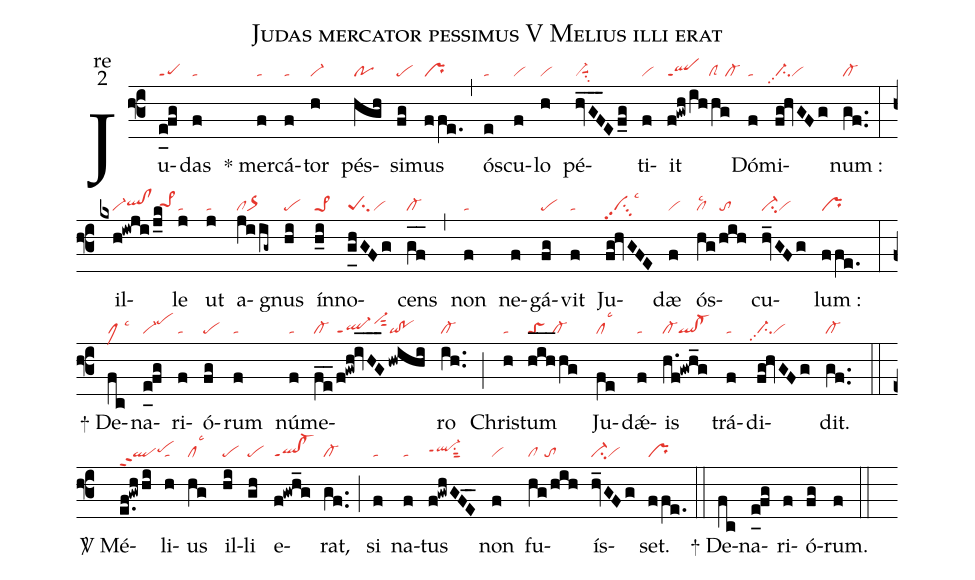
name:Judas mercator pessimus V Melius illi erat;
office-part:re;
mode:2;
nabc-lines:1;
%%
(f3) Ju(e_0[uh:l]!fg|peppt1)das(f|ta) <sp>*</sp>
mer(f|ta)cá(f|ta)tor(h|vi-) pés(hgh|po)si(fg|pe)mus(ffe.|pr) (,)
ós(e|ta)cu(f|vi)lo(h|vi)
pé(hv_G_F_3E/f_g|vi-suu1su2)ti(f|vi)it(f!gwh/ihhg|qlppt1//clS//cl-)
Dó(f|ta)mi(fg!hvGFg|ci-pp2vi)num :(gf..|cl-) (:)
il(kxh!iwji/j_k|////vi-qlhh!clhh//pe>1hh)le(j|ta)
ut(j|ta) a(jiig~|clor>)gnus(hi|pe)
ín(h_i|pe>1)no(g_[uh:l]hGFg|peSsu2vi)cens(g_[oh:h]f_[oh:h]|cl-) (,)
non(f|ta) ne(f)gá(fg|pe)vit(f|ta) Ju(fg!hvGFE|ci1pp2lsc3)dæ(f|vi)
ós(hg/hih|cllsc2////to)cu(hv_GFg|ci-vi)lum :(ffe.|pr) (:)
<sp>+</sp> De(fc|clMlsc3)na(e_0[uh:l]!fg|vi-pehj)ri(f|ta)ó(fg|pe)rum(f|ta)
nú(f|ta)me(fe__|cl-|f!gwh!iv_[oh:h]H_[oh:h]G_3[oh:h]hwihi|ql-ppt1vi-hjsut2qi!po)ro(ih..|cl-) (;)
Chri(h|ta)stum(h_[oh:h]i_[oh:h]h_[oh:h]hg|toS//cl-)
Ju(fe|cllsc3)dǽ(f|ta)is(h.f!gwh_g|cl-ql!cl-)
trá(f|ta)di(fg!hvGFg|ci-pp2vi)dit.(gf..|cl-) (::)
<sp>V/</sp> Mé(e.f!gwhhi|qlppt2pehh)li(h|ta)us(hg|cllsc3)
il(hi|pe)li(gh|pe) e(f!gwh_g|ql!cl-ppt1)rat,(gf..|cl-) (;)
si(f|ta) na(f|ta)tus(f!gwhGF_5E_|ql-hhppt1su1sut2)
non(f|vi) fu(hg/hih|cl//to)ís(hv_GFg|ci-vi)set.(ffe.|pr) (::)
<sp>+</sp> De(fc)na(e_0[uh:l]!fg)ri(f)ó(fg)rum.(f) (::)
